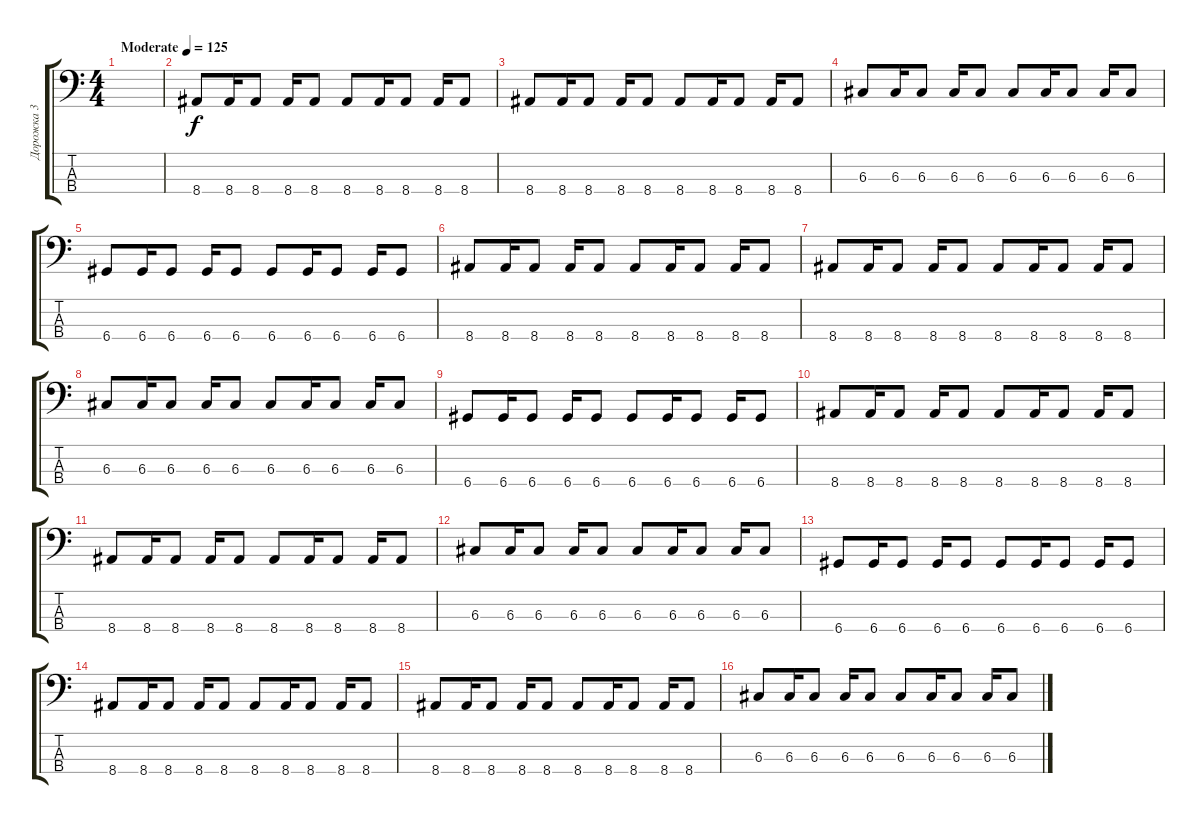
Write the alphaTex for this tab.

\track ("Дорожка 3" "Дорожка 3") {instrument electricbassfinger}
\staff {score tabs}
\tuning (F2 C2 G1 D1) {hide}
\ts (4 4)
\tempo (125 "Moderate")
\clef f4
\ks c
|
8.4.8 8.4.16 8.4.8 8.4.16 8.4.8 8.4.8 8.4.16 8.4.8 8.4.16 8.4.8 |
8.4.8 8.4.16 8.4.8 8.4.16 8.4.8 8.4.8 8.4.16 8.4.8 8.4.16 8.4.8 |
6.3.8 6.3.16 6.3.8 6.3.16 6.3.8 6.3.8 6.3.16 6.3.8 6.3.16 6.3.8 |
6.4.8 6.4.16 6.4.8 6.4.16 6.4.8 6.4.8 6.4.16 6.4.8 6.4.16 6.4.8 |
8.4.8 8.4.16 8.4.8 8.4.16 8.4.8 8.4.8 8.4.16 8.4.8 8.4.16 8.4.8 |
8.4.8 8.4.16 8.4.8 8.4.16 8.4.8 8.4.8 8.4.16 8.4.8 8.4.16 8.4.8 |
6.3.8 6.3.16 6.3.8 6.3.16 6.3.8 6.3.8 6.3.16 6.3.8 6.3.16 6.3.8 |
6.4.8 6.4.16 6.4.8 6.4.16 6.4.8 6.4.8 6.4.16 6.4.8 6.4.16 6.4.8 |
8.4.8 8.4.16 8.4.8 8.4.16 8.4.8 8.4.8 8.4.16 8.4.8 8.4.16 8.4.8 |
8.4.8 8.4.16 8.4.8 8.4.16 8.4.8 8.4.8 8.4.16 8.4.8 8.4.16 8.4.8 |
6.3.8 6.3.16 6.3.8 6.3.16 6.3.8 6.3.8 6.3.16 6.3.8 6.3.16 6.3.8 |
6.4.8 6.4.16 6.4.8 6.4.16 6.4.8 6.4.8 6.4.16 6.4.8 6.4.16 6.4.8 |
8.4.8 8.4.16 8.4.8 8.4.16 8.4.8 8.4.8 8.4.16 8.4.8 8.4.16 8.4.8 |
8.4.8 8.4.16 8.4.8 8.4.16 8.4.8 8.4.8 8.4.16 8.4.8 8.4.16 8.4.8 |
6.3.8 6.3.16 6.3.8 6.3.16 6.3.8 6.3.8 6.3.16 6.3.8 6.3.16 6.3.8
